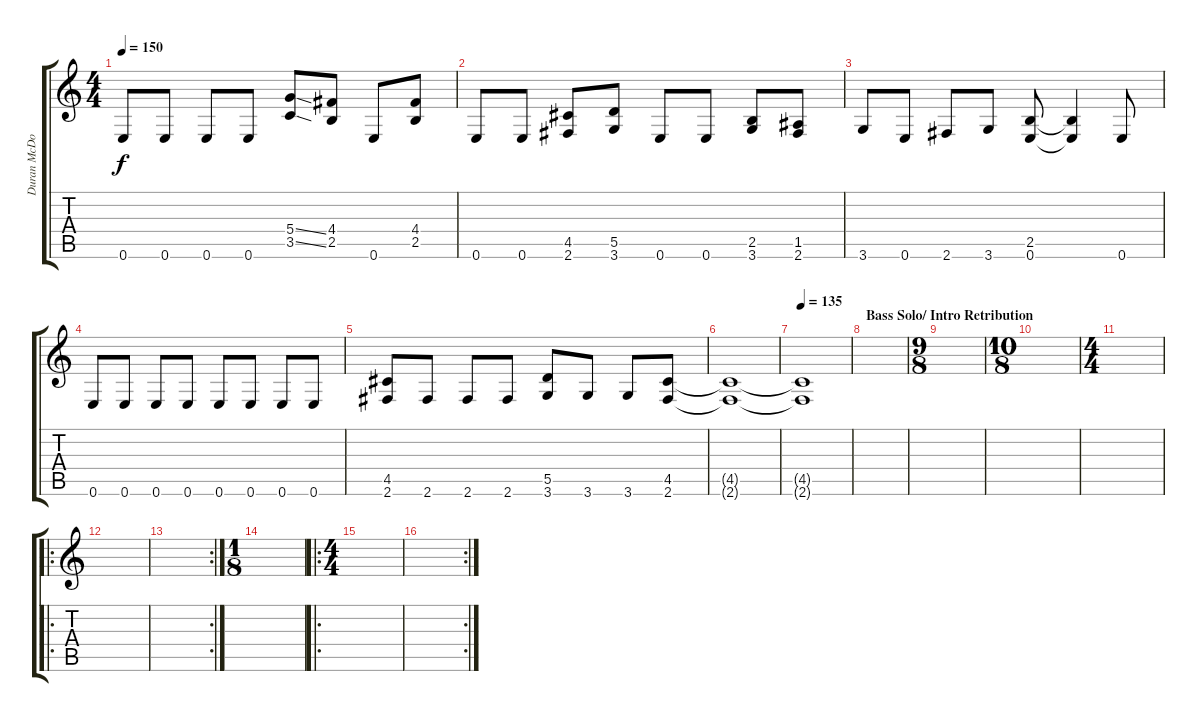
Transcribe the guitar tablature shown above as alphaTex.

\track ("Duran McDowall (Guitar)" "Duran McDo") {instrument overdrivenguitar}
\staff {score tabs}
\tuning (E4 B3 G3 D3 A2 E2) {hide}
\ts (4 4)
\tempo 150
\clef g2
\ks c
0.6.8{dy f} 0.6.8 0.6.8 0.6.8 (5.4{ss} 3.5{ss}).8 (4.4 2.5).8 0.6.8 (4.4 2.5).8 |
0.6.8 0.6.8 (4.5 2.6).8 (5.5 3.6).8 0.6.8 0.6.8 (2.5 3.6).8 (1.5 2.6).8 |
3.6.8 0.6.8 2.6.8 3.6.8 (2.5 0.6).8 (2.5{t} 0.6{t}).4 0.6.8 |
0.6.8 0.6.8 0.6.8 0.6.8 0.6.8 0.6.8 0.6.8 0.6.8 |
(4.5 2.6).8 2.6.8 2.6.8 2.6.8 (5.5 3.6).8 3.6.8 3.6.8 (4.5 2.6).8 |
(4.5{t} 2.6{t}).1 |
\tempo 135
(4.5{t} 2.6{t}).1 |
\section ("" "Bass Solo/ Intro Retribution")
|
\ts (9 8)
|
\ts (10 8)
|
\ts (4 4)
|
\ro
|
\rc 2
|
\ts (1 8)
|
\ro
\ts (4 4)
|
\rc 2
